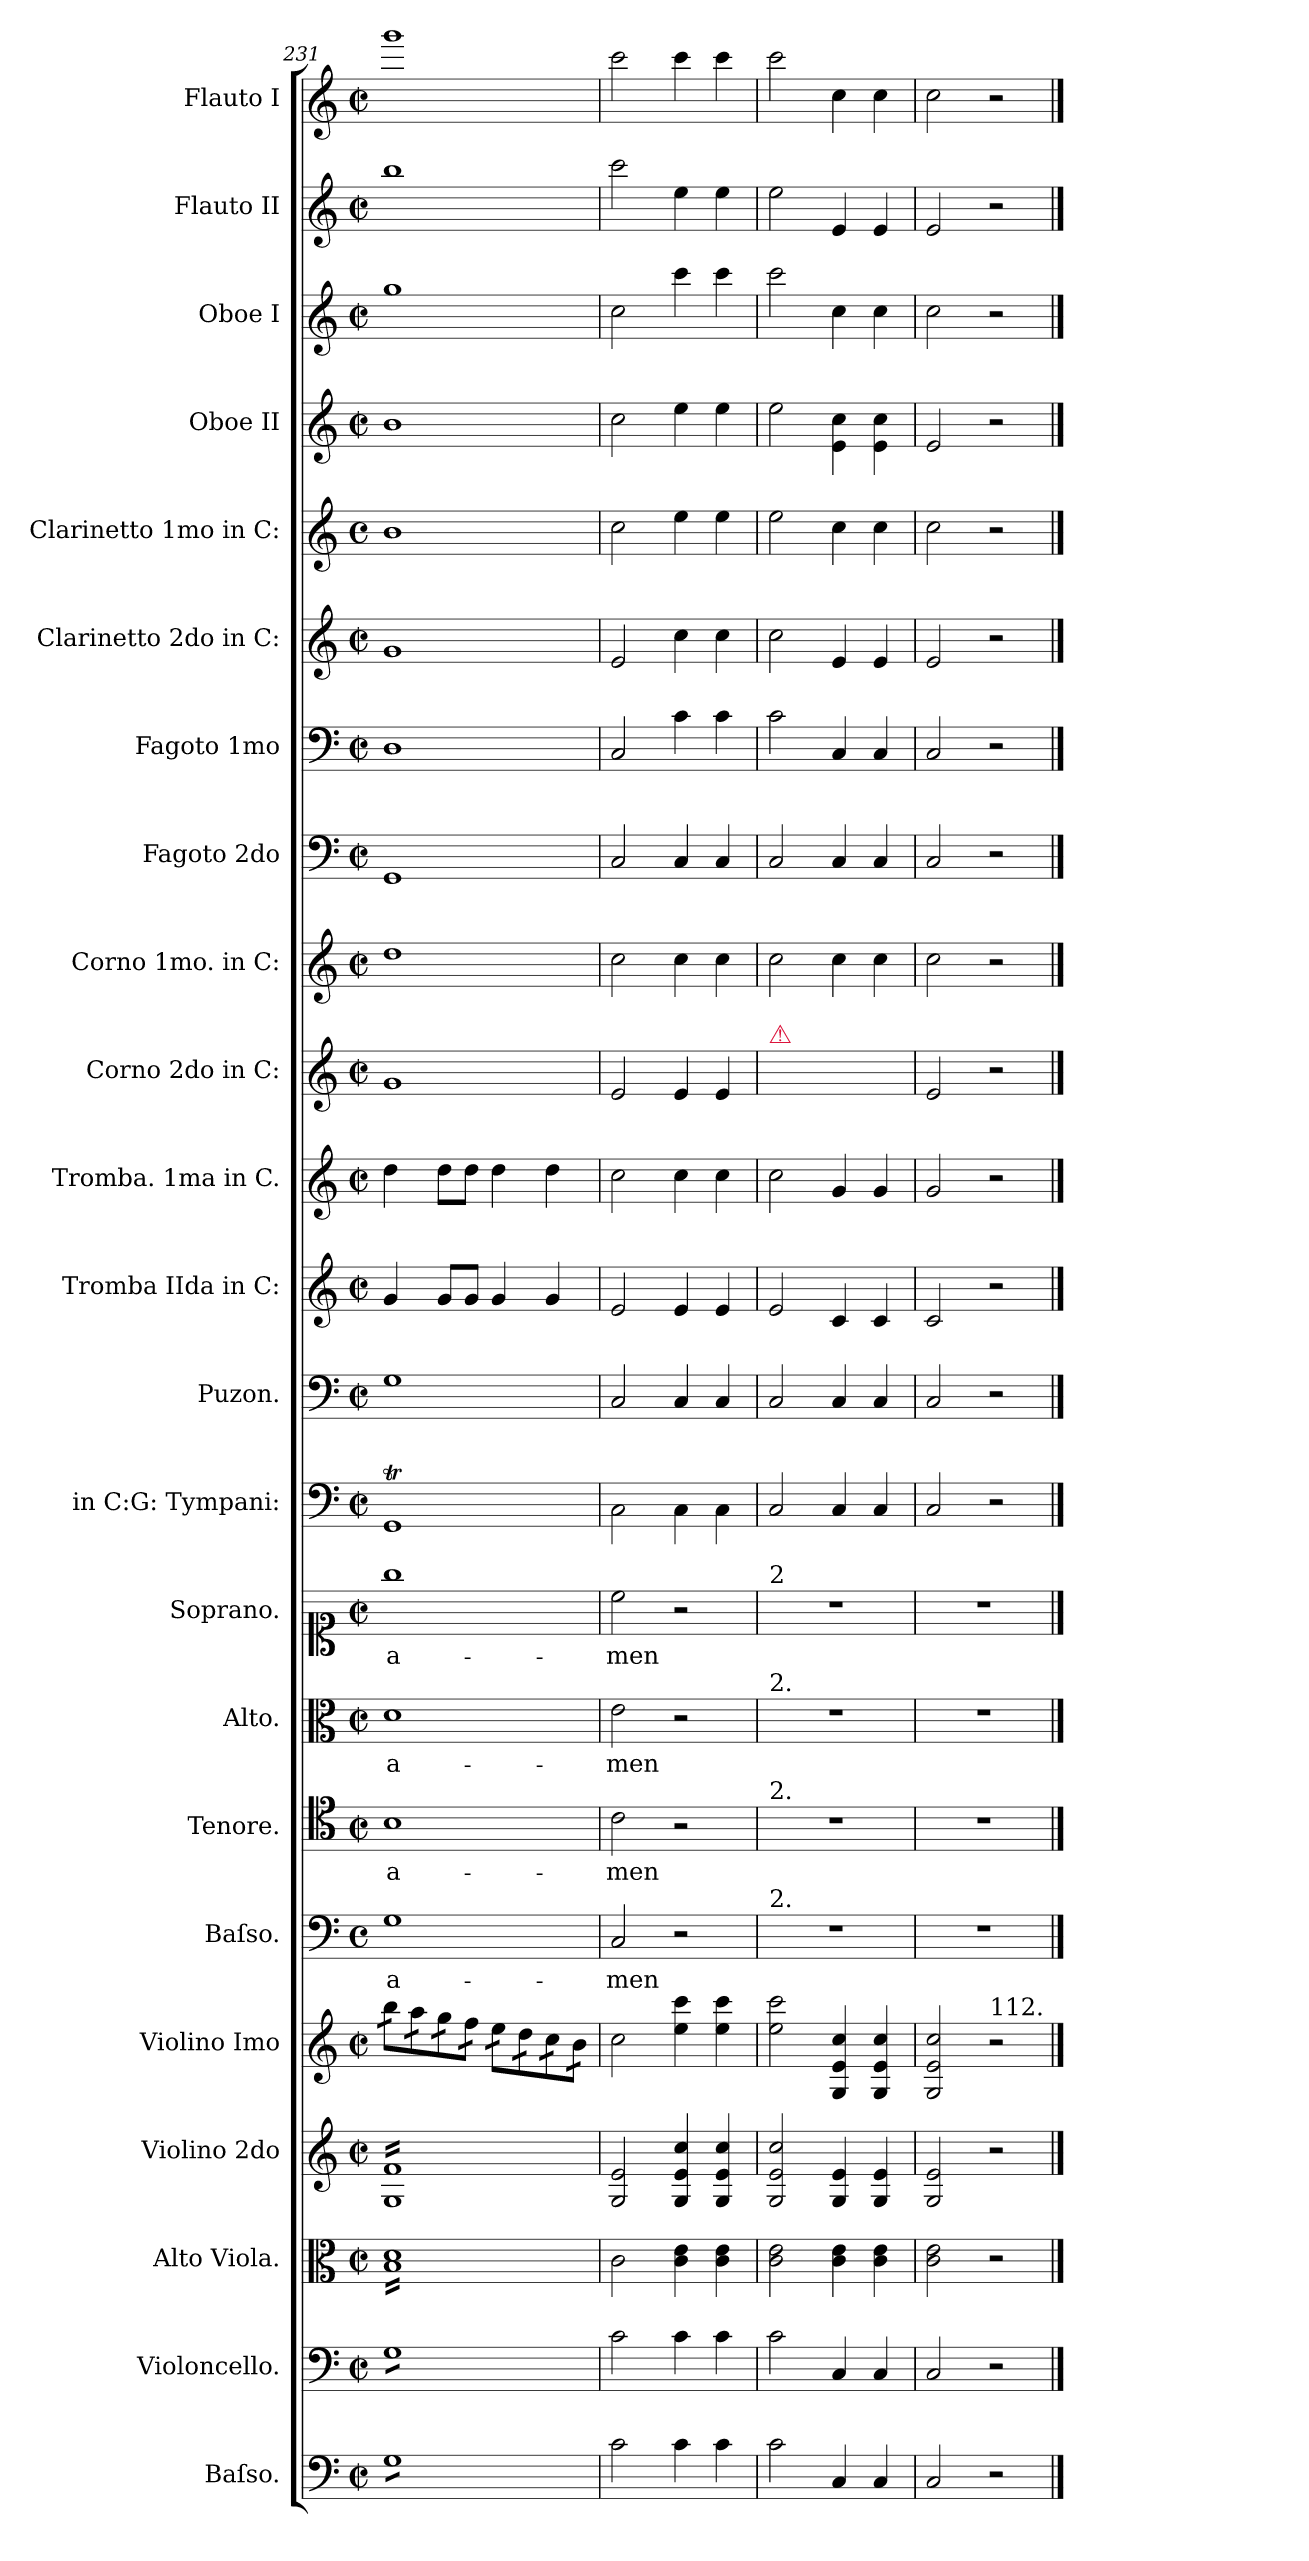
**kern	**kern	**kern	**kern	**kern	**kern	**text	**kern	**text	**kern	**text	**kern	**text	**kern	**kern	**kern	**kern	**kern	**kern	**kern	**kern	**kern	**kern	**kern	**kern	**kern	**kern
*part23	*part22	*part21	*part20	*part19	*part18	*part18	*part17	*part17	*part16	*part16	*part15	*part15	*part14	*part13	*part12	*part11	*part10	*part9	*part8	*part7	*part6	*part5	*part4	*part3	*part2	*part1
*staff23	*staff22	*staff21	*staff20	*staff19	*staff18	*staff18	*staff17	*staff17	*staff16	*staff16	*staff15	*staff15	*staff14	*staff13	*staff12	*staff11	*staff10	*staff9	*staff8	*staff7	*staff6	*staff5	*staff4	*staff3	*staff2	*staff1
*I"Baſso.	*I"Violoncello.	*I"Alto Viola.	*I"Violino 2do	*I"Violino Imo	*I"Baſso.	*	*I"Tenore.	*	*I"Alto.	*	*I"Soprano.	*	*I"in C:G: Tympani:	*I"Puzon.	*I"Tromba IIda in C:	*I"Tromba. 1ma in C.	*I"Corno 2do in C:	*I"Corno 1mo. in C:	*I"Fagoto 2do	*I"Fagoto 1mo	*I"Clarinetto 2do in C:	*I"Clarinetto 1mo in C:	*I"Oboe II	*I"Oboe I	*I"Flauto II	*I"Flauto I
*I'b	*I'vlc	*I'a-vla	*I'vl 2	*I'vl 1	*I'B	*	*I'T	*	*I'A	*	*I'S	*	*	*	*I'tr 2	*I'tr 1	*	*	*	*	*	*I'cl I in C	*I'ob II	*I'ob I	*I'fl II	*I'fl I
*clefF4	*clefF4	*clefC3	*clefG2	*clefG2	*clefF4	*	*clefC4	*	*clefC3	*	*clefC1	*	*clefF4	*clefF4	*clefG2	*clefG2	*clefG2	*clefG2	*clefF4	*clefF4	*clefG2	*clefG2	*clefG2	*clefG2	*clefG2	*clefG2
*ITrd8c12	*	*	*	*	*	*	*	*	*	*	*	*	*	*	*	*	*	*	*	*	*	*	*	*	*	*
*k[]	*k[]	*k[]	*k[]	*k[]	*k[]	*	*k[]	*	*k[]	*	*k[]	*	*k[]	*k[]	*k[]	*k[]	*k[]	*k[]	*k[]	*k[]	*k[]	*k[]	*k[]	*k[]	*k[]	*k[]
*M2/2	*M2/2	*M2/2	*M2/2	*M2/2	*M2/2	*	*M2/2	*	*M2/2	*	*M2/2	*	*M2/2	*M2/2	*M2/2	*M2/2	*M2/2	*M2/2	*M2/2	*M2/2	*M2/2	*M2/2	*M2/2	*M2/2	*M2/2	*M2/2
*met(c|)	*met(c|)	*met(c|)	*met(c|)	*met(c|)	*met(c)	*	*met(c|)	*	*met(c|)	*	*met(c|)	*	*met(c|)	*met(c|)	*met(c|)	*met(c|)	*met(c|)	*met(c|)	*met(c|)	*met(c|)	*met(c|)	*met(c)	*met(c|)	*met(c|)	*met(c|)	*met(c|)
=231	=231	=231	=231	=231	=231	=231	=231	=231	=231	=231	=231	=231	=231	=231	=231	=231	=231	=231	=231	=231	=231	=231	=231	=231	=231	=231
*tremolo	*	*	*	*	*	*	*	*	*	*	*	*	*	*	*	*	*	*	*	*	*	*	*	*	*	*
*	*tremolo	*	*	*	*	*	*	*	*	*	*	*	*	*	*	*	*	*	*	*	*	*	*	*	*	*
*	*	*tremolo	*	*	*	*	*	*	*	*	*	*	*	*	*	*	*	*	*	*	*	*	*	*	*	*
*	*	*	*tremolo	*	*	*	*	*	*	*	*	*	*	*	*	*	*	*	*	*	*	*	*	*	*	*
*	*	*	*	*tremolo	*	*	*	*	*	*	*	*	*	*	*	*	*	*	*	*	*	*	*	*	*	*
8GG\L	8G\L	16B\ 16d\LL	16G/ 16f/LL	16bb\LL	1G\	a-	1B\	a-	1d\	a-	1gg\	a-	1GGT/	1G\	4g/	4dd\	1g/	1dd\	1GG/	1D\	1g/	1b\	1b\	1gg\	1bb\	1ggg\
.	.	16B\ 16d\	16G/ 16f/	16bb\	.	.	.	.	.	.	.	.	.	.	.	.	.	.	.	.	.	.	.	.	.	.
8GG\	8G\	16B\ 16d\	16G/ 16f/	16aa\	.	.	.	.	.	.	.	.	.	.	.	.	.	.	.	.	.	.	.	.	.	.
.	.	16B\ 16d\	16G/ 16f/	16aa\	.	.	.	.	.	.	.	.	.	.	.	.	.	.	.	.	.	.	.	.	.	.
8GG\	8G\	16B\ 16d\	16G/ 16f/	16gg\	.	.	.	.	.	.	.	.	.	.	8g/L	8dd\L	.	.	.	.	.	.	.	.	.	.
.	.	16B\ 16d\	16G/ 16f/	16gg\	.	.	.	.	.	.	.	.	.	.	.	.	.	.	.	.	.	.	.	.	.	.
8GG\	8G\	16B\ 16d\	16G/ 16f/	16ff\	.	.	.	.	.	.	.	.	.	.	8g/J	8dd\J	.	.	.	.	.	.	.	.	.	.
.	.	16B\ 16d\	16G/ 16f/	16ff\JJ	.	.	.	.	.	.	.	.	.	.	.	.	.	.	.	.	.	.	.	.	.	.
8GG\	8G\	16B\ 16d\	16G/ 16f/	16ee\LL	.	.	.	.	.	.	.	.	.	.	4g/	4dd\	.	.	.	.	.	.	.	.	.	.
.	.	16B\ 16d\	16G/ 16f/	16ee\	.	.	.	.	.	.	.	.	.	.	.	.	.	.	.	.	.	.	.	.	.	.
8GG\	8G\	16B\ 16d\	16G/ 16f/	16dd\	.	.	.	.	.	.	.	.	.	.	.	.	.	.	.	.	.	.	.	.	.	.
.	.	16B\ 16d\	16G/ 16f/	16dd\	.	.	.	.	.	.	.	.	.	.	.	.	.	.	.	.	.	.	.	.	.	.
8GG\	8G\	16B\ 16d\	16G/ 16f/	16cc\	.	.	.	.	.	.	.	.	.	.	4g/	4dd\	.	.	.	.	.	.	.	.	.	.
.	.	16B\ 16d\	16G/ 16f/	16cc\	.	.	.	.	.	.	.	.	.	.	.	.	.	.	.	.	.	.	.	.	.	.
8GG\J	8G\J	16B\ 16d\	16G/ 16f/	16b\	.	.	.	.	.	.	.	.	.	.	.	.	.	.	.	.	.	.	.	.	.	.
*	*Xtremolo	*	*	*	*	*	*	*	*	*	*	*	*	*	*	*	*	*	*	*	*	*	*	*	*	*
*Xtremolo	*	*	*	*	*	*	*	*	*	*	*	*	*	*	*	*	*	*	*	*	*	*	*	*	*	*
.	.	16B\ 16d\JJ	16G/ 16f/JJ	16b\JJ	.	.	.	.	.	.	.	.	.	.	.	.	.	.	.	.	.	.	.	.	.	.
*	*	*	*	*Xtremolo	*	*	*	*	*	*	*	*	*	*	*	*	*	*	*	*	*	*	*	*	*	*
*	*	*	*Xtremolo	*	*	*	*	*	*	*	*	*	*	*	*	*	*	*	*	*	*	*	*	*	*	*
*	*	*Xtremolo	*	*	*	*	*	*	*	*	*	*	*	*	*	*	*	*	*	*	*	*	*	*	*	*
=232	=232	=232	=232	=232	=232	=232	=232	=232	=232	=232	=232	=232	=232	=232	=232	=232	=232	=232	=232	=232	=232	=232	=232	=232	=232	=232
2C\	2c\	2c\	2G/ 2e/	2cc\	2C/	-men	2c\	-men	2e\	-men	2cc\	-men	2C\	2C/	2e/	2cc\	2e/	2cc\	2C/	2C/	2e/	2cc\	2cc\	2cc\	2ccc\	2ccc\
4C\	4c\	4c\ 4e\	4G/ 4e/ 4cc/	4ee\ 4ccc\	2r	.	2r	.	2r	.	2r	.	4C\	4C/	4e/	4cc\	4e/	4cc\	4C/	4c\	4cc\	4ee\	4ee\	4ccc\	4ee\	4ccc\
4C\	4c\	4c\ 4e\	4G/ 4e/ 4cc/	4ee\ 4ccc\	.	.	.	.	.	.	.	.	4C\	4C/	4e/	4cc\	4e/	4cc\	4C/	4c\	4cc\	4ee\	4ee\	4ccc\	4ee\	4ccc\
=233	=233	=233	=233	=233	=233	=233	=233	=233	=233	=233	=233	=233	=233	=233	=233	=233	=233	=233	=233	=233	=233	=233	=233	=233	=233	=233
!	!	!	!	!	!	!	!	!	!	!	!	!	!	!	!	!	!LO:TX:a:color=crimson:t=⚠	!	!	!	!	!	!	!	!	!
!	!	!	!	!	!	!	!	!	!	!	!LO:TX:a:t=2	!	!	!	!	!	!	!	!	!	!	!	!	!	!	!
!	!	!	!	!	!	!	!	!	!LO:TX:a:t=2.	!	!	!	!	!	!	!	!	!	!	!	!	!	!	!	!	!
!	!	!	!	!	!	!	!LO:TX:a:t=2.	!	!	!	!	!	!	!	!	!	!	!	!	!	!	!	!	!	!	!
!	!	!	!	!	!LO:TX:a:t=2.	!	!	!	!	!	!	!	!	!	!	!	!	!	!	!	!	!	!	!	!	!
2C\	2c\	2c\ 2e\	2G/ 2e/ 2cc/	2ee\ 2ccc\	1r	.	1r	.	1r	.	1r	.	2C/	2C/	2e/	2cc\	2e/yy	2cc\	2C/	2c\	2cc\	2ee\	2ee\	2ccc\	2ee\	2ccc\
4CC/	4C/	4c\ 4e\	4G/ 4e/	4G/ 4e/ 4cc/	.	.	.	.	.	.	.	.	4C/	4C/	4c/	4g/	4e/yy	4cc\	4C/	4C/	4e/	4cc\	4e\ 4cc\	4cc\	4e/	4cc\
4CC/	4C/	4c\ 4e\	4G/ 4e/	4G/ 4e/ 4cc/	.	.	.	.	.	.	.	.	4C/	4C/	4c/	4g/	4e/yy	4cc\	4C/	4C/	4e/	4cc\	4e\ 4cc\	4cc\	4e/	4cc\
=234	=234	=234	=234	=234	=234	=234	=234	=234	=234	=234	=234	=234	=234	=234	=234	=234	=234	=234	=234	=234	=234	=234	=234	=234	=234	=234
2CC/	2C/	2c\ 2e\	2G/ 2e/	2G/ 2e/ 2cc/	1r	.	1r	.	1r	.	1r	.	2C/	2C/	2c/	2g/	2e/	2cc\	2C/	2C/	2e/	2cc\	2e/	2cc\	2e/	2cc\
!	!	!	!	!LO:TX:a:t=112.	!	!	!	!	!	!	!	!	!	!	!	!	!	!	!	!	!	!	!	!	!	!
2r	2r	2r	2r	2r	.	.	.	.	.	.	.	.	2r	2r	2r	2r	2r	2r	2r	2r	2r	2r	2r	2r	2r	2r
==	==	==	==	==	==	==	==	==	==	==	==	==	==	==	==	==	==	==	==	==	==	==	==	==	==	==
*-	*-	*-	*-	*-	*-	*-	*-	*-	*-	*-	*-	*-	*-	*-	*-	*-	*-	*-	*-	*-	*-	*-	*-	*-	*-	*-
